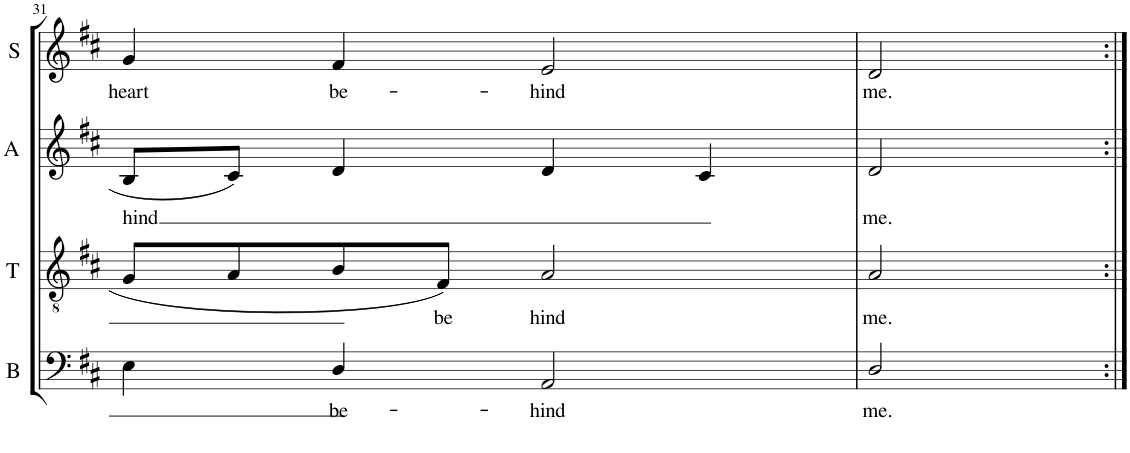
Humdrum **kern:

**kern	**text	**kern	**text	**kern	**text	**kern	**text
*part4	*part4	*part3	*part3	*part2	*part2	*part1	*part1
*staff4	*staff4	*staff3	*staff3	*staff2	*staff2	*staff1	*staff1
*I"Bass	*	*I"Tenor	*	*I"Alto	*	*I"Soprano	*
*I'B	*	*I'T	*	*I'A	*	*I'S	*
!!LO:PB:g=z
*clefF4	*	*clefGv2	*	*clefG2	*	*clefG2	*
*k[f#c#]	*	*k[f#c#]	*	*k[f#c#]	*	*k[f#c#]	*
*D:	*	*D:	*	*D:	*	*D:	*
*M4/4	*	*M4/4	*	*M4/4	*	*M4/4	*
=31	=31	=31	=31	=31	=31	=31	=31
!	!	!	!	!	!LO:LY:b	!	!LO:LY:b
4E\	.	8G/L	.	8B/L	hind	4g/	heart
.	.	8A/	.	8c#/J	.	.	.
!	!LO:LY:b	!	!	!	!	!	!LO:LY:b
4D/	be-	8B/	.	4d/	.	4f#/	be-
!	!	!	!LO:LY:b	!	!	!	!
.	.	8F#/J	be	.	.	.	.
!	!LO:LY:b	!	!LO:LY:b	!	!	!	!LO:LY:b
2AA/	-hind	2A/	hind	4d/	.	2e/	-hind
.	.	.	.	4c#/	.	.	.
=32	=32	=32	=32	=32	=32	=32	=32
!	!LO:LY:b	!	!LO:LY:b	!	!LO:LY:b	!	!LO:LY:b
2D/	me.	2A/	me.	2d/	me.	2d/	me.
=:|!	=:|!	=:|!	=:|!	=:|!	=:|!	=:|!	=:|!
*-	*-	*-	*-	*-	*-	*-	*-
